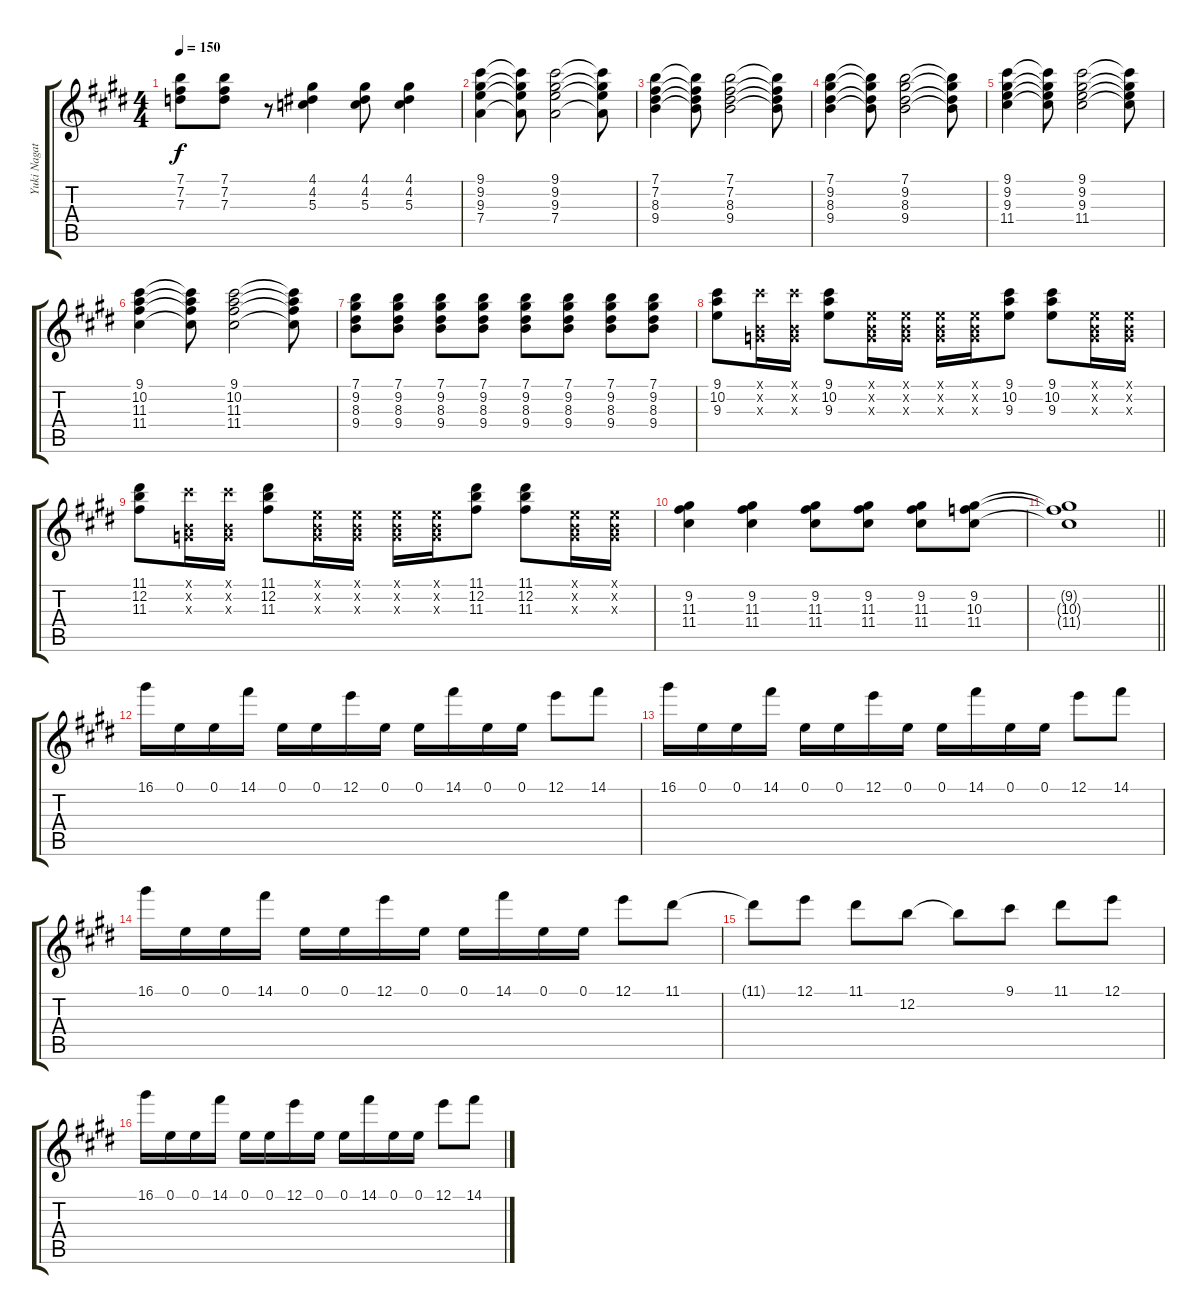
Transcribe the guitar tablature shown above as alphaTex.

\track ("Yuki Nagato (Lead Guitar)" "Yuki Nagat") {instrument overdrivenguitar}
\staff {score tabs}
\tuning (E4 B3 G3 D3 A2 E2) {hide}
\ts (4 4)
\tempo 150
\clef g2
\ks c#minor
(7.1 7.2 7.3).8{dy f} (7.1 7.2 7.3).8 r.8 (4.1 4.2 5.3).4 (4.1 4.2 5.3).8 (4.1 4.2 5.3).4 |
(9.1 9.2 9.3 7.4).4 (9.1{t} 9.2{t} 9.3{t} 7.4{t}).8 (9.1 9.2 9.3 7.4).2 (9.1{t} 9.2{t} 9.3{t} 7.4{t}).8 |
(7.1 7.2 8.3 9.4).4 (7.1{t} 7.2{t} 8.3{t} 9.4{t}).8 (7.1 7.2 8.3 9.4).2 (7.1{t} 7.2{t} 8.3{t} 9.4{t}).8 |
(7.1 9.2 8.3 9.4).4 (7.1{t} 9.2{t} 8.3{t} 9.4{t}).8 (7.1 9.2 8.3 9.4).2 (7.1{t} 9.2{t} 8.3{t} 9.4{t}).8 |
(9.1 9.2 9.3 11.4).4 (9.1{t} 9.2{t} 9.3{t} 11.4{t}).8 (9.1 9.2 9.3 11.4).2 (9.1{t} 9.2{t} 9.3{t} 11.4{t}).8 |
(9.1 10.2 11.3 11.4).4 (9.1{t} 10.2{t} 11.3{t} 11.4{t}).8 (9.1 10.2 11.3 11.4).2 (9.1{t} 10.2{t} 11.3{t} 11.4{t}).8 |
(7.1 9.2 8.3 9.4).8 (7.1 9.2 8.3 9.4).8 (7.1 9.2 8.3 9.4).8 (7.1 9.2 8.3 9.4).8 (7.1 9.2 8.3 9.4).8 (7.1 9.2 8.3 9.4).8 (7.1 9.2 8.3 9.4).8 (7.1 9.2 8.3 9.4).8 |
(9.1 10.2 9.3).8 (9.1{x} 0.2{x} 0.3{x}).16 (9.1{x} 0.2{x} 0.3{x}).16 (9.1 10.2 9.3).8 (0.1{x} 0.2{x} 0.3{x}).16 (0.1{x} 0.2{x} 0.3{x}).16 (0.1{x} 0.2{x} 0.3{x}).16 (0.1{x} 0.2{x} 0.3{x}).16 (9.1 10.2 9.3).8 (9.1 10.2 9.3).8 (0.1{x} 0.2{x} 0.3{x}).16 (0.1{x} 0.2{x} 0.3{x}).16 |
(11.1 12.2 11.3).8 (9.1{x} 0.2{x} 0.3{x}).16 (9.1{x} 0.2{x} 0.3{x}).16 (11.1 12.2 11.3).8 (0.1{x} 0.2{x} 0.3{x}).16 (0.1{x} 0.2{x} 0.3{x}).16 (0.1{x} 0.2{x} 0.3{x}).16 (0.1{x} 0.2{x} 0.3{x}).16 (11.1 12.2 11.3).8 (11.1 12.2 11.3).8 (0.1{x} 0.2{x} 0.3{x}).16 (0.1{x} 0.2{x} 0.3{x}).16 |
(9.2 11.3 11.4).4 (9.2 11.3 11.4).4 (9.2 11.3 11.4).8 (9.2 11.3 11.4).8 (9.2 11.3 11.4).8 (9.2 10.3 11.4).8 |
\barLineRight lightlight
(9.2{t} 10.3{t} 11.4{t}).1 |
16.1.16 0.1.16 0.1.16 14.1.16 0.1.16 0.1.16 12.1.16 0.1.16 0.1.16 14.1.16 0.1.16 0.1.16 12.1.8 14.1.8 |
16.1.16 0.1.16 0.1.16 14.1.16 0.1.16 0.1.16 12.1.16 0.1.16 0.1.16 14.1.16 0.1.16 0.1.16 12.1.8 14.1.8 |
16.1.16 0.1.16 0.1.16 14.1.16 0.1.16 0.1.16 12.1.16 0.1.16 0.1.16 14.1.16 0.1.16 0.1.16 12.1.8 11.1.8 |
11.1{t}.8 12.1.8 11.1.8 12.2.8 12.2{t}.8 9.1.8 11.1.8 12.1.8 |
16.1.16 0.1.16 0.1.16 14.1.16 0.1.16 0.1.16 12.1.16 0.1.16 0.1.16 14.1.16 0.1.16 0.1.16 12.1.8 14.1.8
